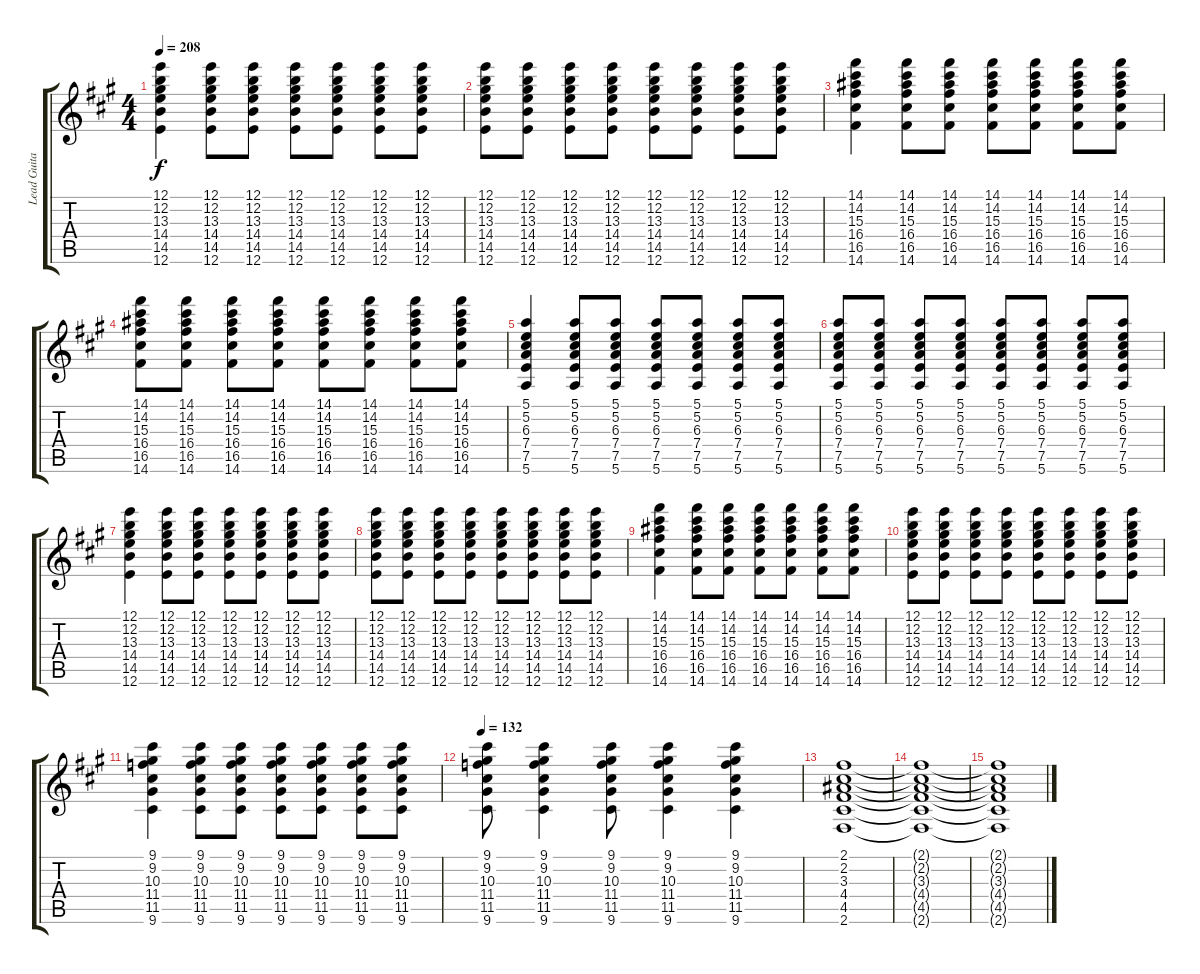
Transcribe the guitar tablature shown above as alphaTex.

\track ("Lead Guitar" "Lead Guita") {instrument distortionguitar}
\staff {score tabs}
\tuning (E4 B3 G3 D3 A2 E2) {hide}
\ts (4 4)
\tempo 208
\clef g2
\ks a
(12.1 12.2 13.3 14.4 14.5 12.6).4{dy f} (12.1 12.2 13.3 14.4 14.5 12.6).8 (12.1 12.2 13.3 14.4 14.5 12.6).8 (12.1 12.2 13.3 14.4 14.5 12.6).8 (12.1 12.2 13.3 14.4 14.5 12.6).8 (12.1 12.2 13.3 14.4 14.5 12.6).8 (12.1 12.2 13.3 14.4 14.5 12.6).8 |
(12.1 12.2 13.3 14.4 14.5 12.6).8 (12.1 12.2 13.3 14.4 14.5 12.6).8 (12.1 12.2 13.3 14.4 14.5 12.6).8 (12.1 12.2 13.3 14.4 14.5 12.6).8 (12.1 12.2 13.3 14.4 14.5 12.6).8 (12.1 12.2 13.3 14.4 14.5 12.6).8 (12.1 12.2 13.3 14.4 14.5 12.6).8 (12.1 12.2 13.3 14.4 14.5 12.6).8 |
(14.1 14.2 15.3 16.4 16.5 14.6).4 (14.1 14.2 15.3 16.4 16.5 14.6).8 (14.1 14.2 15.3 16.4 16.5 14.6).8 (14.1 14.2 15.3 16.4 16.5 14.6).8 (14.1 14.2 15.3 16.4 16.5 14.6).8 (14.1 14.2 15.3 16.4 16.5 14.6).8 (14.1 14.2 15.3 16.4 16.5 14.6).8 |
(14.1 14.2 15.3 16.4 16.5 14.6).8 (14.1 14.2 15.3 16.4 16.5 14.6).8 (14.1 14.2 15.3 16.4 16.5 14.6).8 (14.1 14.2 15.3 16.4 16.5 14.6).8 (14.1 14.2 15.3 16.4 16.5 14.6).8 (14.1 14.2 15.3 16.4 16.5 14.6).8 (14.1 14.2 15.3 16.4 16.5 14.6).8 (14.1 14.2 15.3 16.4 16.5 14.6).8 |
(5.1 5.2 6.3 7.4 7.5 5.6).4 (5.1 5.2 6.3 7.4 7.5 5.6).8 (5.1 5.2 6.3 7.4 7.5 5.6).8 (5.1 5.2 6.3 7.4 7.5 5.6).8 (5.1 5.2 6.3 7.4 7.5 5.6).8 (5.1 5.2 6.3 7.4 7.5 5.6).8 (5.1 5.2 6.3 7.4 7.5 5.6).8 |
(5.1 5.2 6.3 7.4 7.5 5.6).8 (5.1 5.2 6.3 7.4 7.5 5.6).8 (5.1 5.2 6.3 7.4 7.5 5.6).8 (5.1 5.2 6.3 7.4 7.5 5.6).8 (5.1 5.2 6.3 7.4 7.5 5.6).8 (5.1 5.2 6.3 7.4 7.5 5.6).8 (5.1 5.2 6.3 7.4 7.5 5.6).8 (5.1 5.2 6.3 7.4 7.5 5.6).8 |
(12.1 12.2 13.3 14.4 14.5 12.6).4 (12.1 12.2 13.3 14.4 14.5 12.6).8 (12.1 12.2 13.3 14.4 14.5 12.6).8 (12.1 12.2 13.3 14.4 14.5 12.6).8 (12.1 12.2 13.3 14.4 14.5 12.6).8 (12.1 12.2 13.3 14.4 14.5 12.6).8 (12.1 12.2 13.3 14.4 14.5 12.6).8 |
(12.1 12.2 13.3 14.4 14.5 12.6).8 (12.1 12.2 13.3 14.4 14.5 12.6).8 (12.1 12.2 13.3 14.4 14.5 12.6).8 (12.1 12.2 13.3 14.4 14.5 12.6).8 (12.1 12.2 13.3 14.4 14.5 12.6).8 (12.1 12.2 13.3 14.4 14.5 12.6).8 (12.1 12.2 13.3 14.4 14.5 12.6).8 (12.1 12.2 13.3 14.4 14.5 12.6).8 |
(14.1 14.2 15.3 16.4 16.5 14.6).4 (14.1 14.2 15.3 16.4 16.5 14.6).8 (14.1 14.2 15.3 16.4 16.5 14.6).8 (14.1 14.2 15.3 16.4 16.5 14.6).8 (14.1 14.2 15.3 16.4 16.5 14.6).8 (14.1 14.2 15.3 16.4 16.5 14.6).8 (14.1 14.2 15.3 16.4 16.5 14.6).8 |
(12.1 12.2 13.3 14.4 14.5 12.6).8 (12.1 12.2 13.3 14.4 14.5 12.6).8 (12.1 12.2 13.3 14.4 14.5 12.6).8 (12.1 12.2 13.3 14.4 14.5 12.6).8 (12.1 12.2 13.3 14.4 14.5 12.6).8 (12.1 12.2 13.3 14.4 14.5 12.6).8 (12.1 12.2 13.3 14.4 14.5 12.6).8 (12.1 12.2 13.3 14.4 14.5 12.6).8 |
(9.1 9.2 10.3 11.4 11.5 9.6).4 (9.1 9.2 10.3 11.4 11.5 9.6).8 (9.1 9.2 10.3 11.4 11.5 9.6).8 (9.1 9.2 10.3 11.4 11.5 9.6).8 (9.1 9.2 10.3 11.4 11.5 9.6).8 (9.1 9.2 10.3 11.4 11.5 9.6).8 (9.1 9.2 10.3 11.4 11.5 9.6).8 |
\tempo 132
(9.1 9.2 10.3 11.4 11.5 9.6).8 (9.1 9.2 10.3 11.4 11.5 9.6).4 (9.1 9.2 10.3 11.4 11.5 9.6).8 (9.1 9.2 10.3 11.4 11.5 9.6).4 (9.1 9.2 10.3 11.4 11.5 9.6).4 |
(2.1 2.2 3.3 4.4 4.5 2.6).1 |
(2.1{t} 2.2{t} 3.3{t} 4.4{t} 4.5{t} 2.6{t}).1 |
(2.1{t} 2.2{t} 3.3{t} 4.4{t} 4.5{t} 2.6{t}).1
